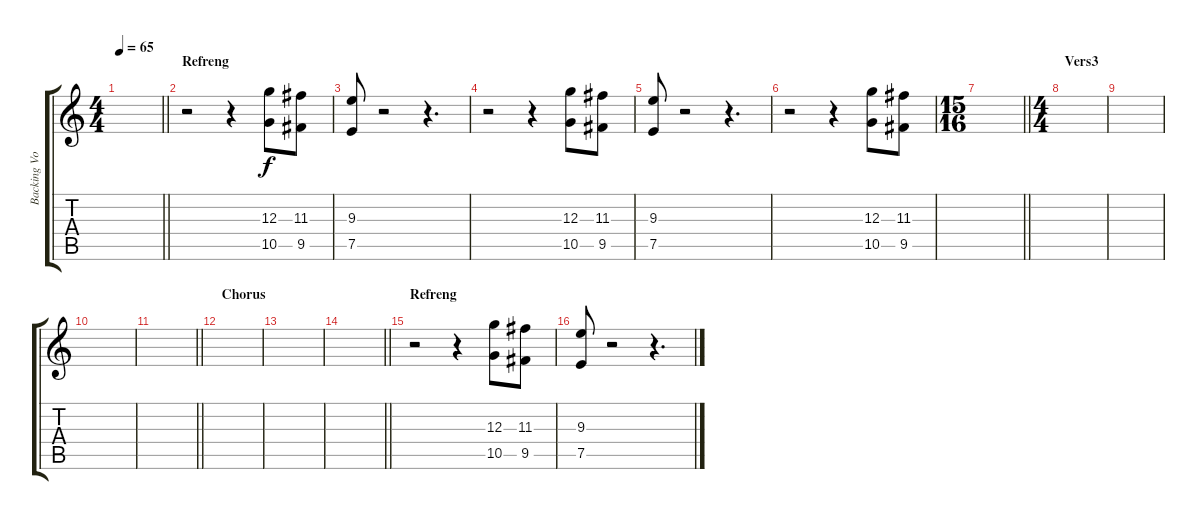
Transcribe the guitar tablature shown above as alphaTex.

\track ("Backing Vocals" "Backing Vo") {instrument distortionguitar}
\staff {score tabs}
\tuning (E4 B3 G3 D3 A2 E2) {hide}
\ts (4 4)
\tempo 65
\clef g2
\barLineRight lightlight
\ks c
|
\section ("" "Refreng")
r.2 r.4 (12.3 10.5).8 (11.3 9.5).8 |
(9.3 7.5).8 r.2 r.4{d} |
r.2 r.4 (12.3 10.5).8 (11.3 9.5).8 |
(9.3 7.5).8 r.2 r.4{d} |
r.2 r.4 (12.3 10.5).8 (11.3 9.5).8 |
\ts (15 16)
\barLineRight lightlight
|
\ts (4 4)
\section ("" "Vers3")
|
|
|
\barLineRight lightlight
|
\section ("" "Chorus")
|
|
\barLineRight lightlight
|
\section ("" "Refreng")
r.2 r.4 (12.3 10.5).8 (11.3 9.5).8 |
(9.3 7.5).8 r.2 r.4{d}
